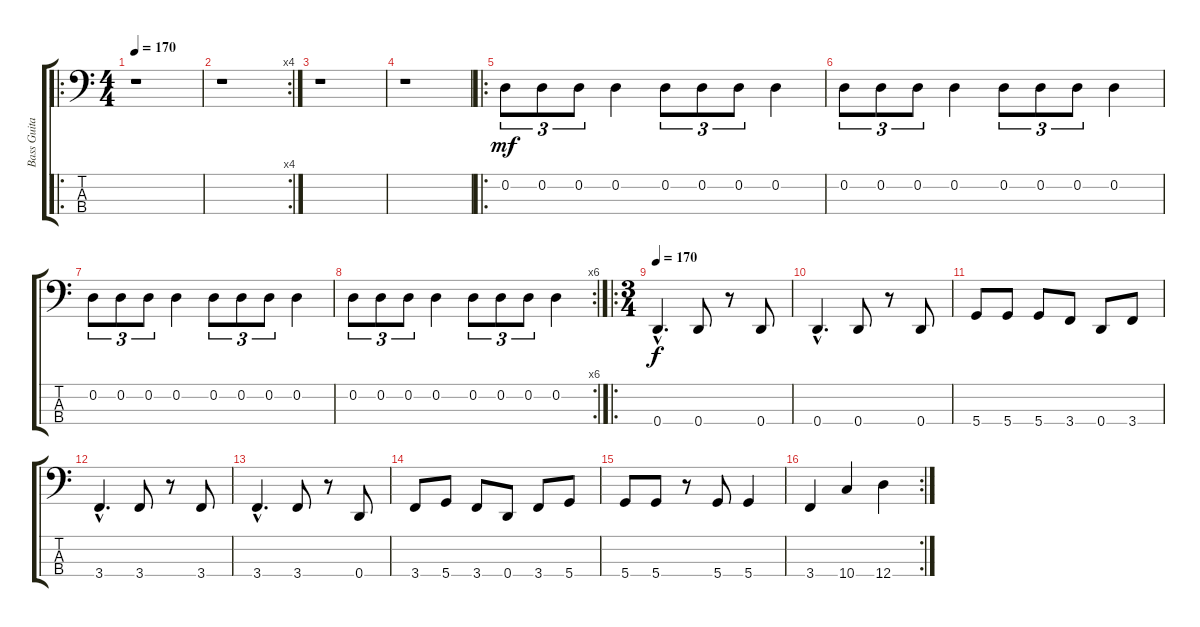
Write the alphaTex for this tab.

\track ("Bass Guitar" "Bass Guita") {instrument electricbasspick}
\staff {score tabs}
\tuning (G2 D2 A1 D1) {hide}
\ro
\ts (4 4)
\tempo 170
\tempo 110
\tempo 170
\clef f4
\ks c
r.1{dy mf instrument electricbasspick} |
\rc 4
r.1 |
r.1 |
r.1 |
\ro
0.2.8{tu (3 2)} 0.2.8{tu (3 2)} 0.2.8{tu (3 2)} 0.2.4 0.2.8{tu (3 2)} 0.2.8{tu (3 2)} 0.2.8{tu (3 2)} 0.2.4 |
0.2.8{tu (3 2)} 0.2.8{tu (3 2)} 0.2.8{tu (3 2)} 0.2.4 0.2.8{tu (3 2)} 0.2.8{tu (3 2)} 0.2.8{tu (3 2)} 0.2.4 |
0.2.8{tu (3 2)} 0.2.8{tu (3 2)} 0.2.8{tu (3 2)} 0.2.4 0.2.8{tu (3 2)} 0.2.8{tu (3 2)} 0.2.8{tu (3 2)} 0.2.4 |
\rc 6
0.2.8{tu (3 2)} 0.2.8{tu (3 2)} 0.2.8{tu (3 2)} 0.2.4 0.2.8{tu (3 2)} 0.2.8{tu (3 2)} 0.2.8{tu (3 2)} 0.2.4 |
\ro
\ts (3 4)
\tempo 170
0.4{hac}.4{d dy f} 0.4.8 r.8 0.4.8 |
0.4{hac}.4{d} 0.4.8 r.8 0.4.8 |
5.4.8 5.4.8 5.4.8 3.4.8 0.4.8 3.4.8 |
3.4{hac}.4{d} 3.4.8 r.8 3.4.8 |
3.4{hac}.4{d} 3.4.8 r.8 0.4.8 |
3.4.8 5.4.8 3.4.8 0.4.8 3.4.8 5.4.8 |
5.4.8 5.4.8 r.8 5.4.8 5.4.4 |
\rc 2
3.4.4 10.4.4 12.4.4
